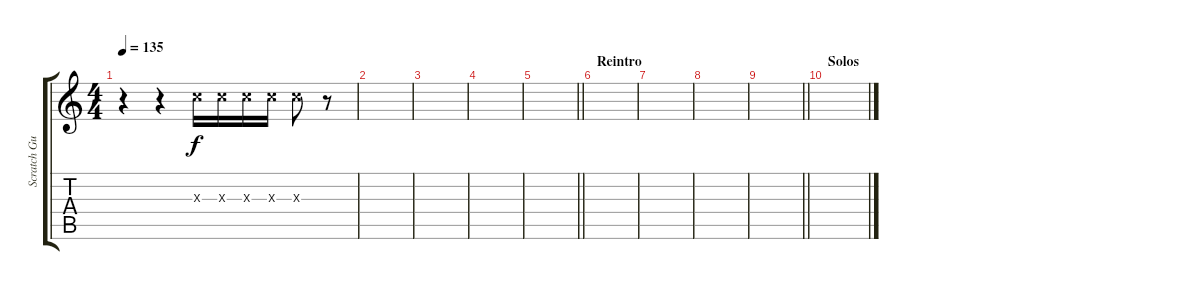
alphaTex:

\track ("Scratch Guitar" "Scratch Gu") {instrument acousticguitarsteel}
\staff {score tabs}
\tuning (E4 B3 G3 D3 A2 E2) {hide}
\ts (4 4)
\tempo 135
\clef g2
\ks c
r.4{dy f} r.4 5.3{x}.16 5.3{x}.16 5.3{x}.16 5.3{x}.16 5.3{x}.8 r.8 |
|
|
|
\barLineRight lightlight
|
\section ("" "Reintro")
|
|
|
\barLineRight lightlight
|
\section ("" "Solos")
